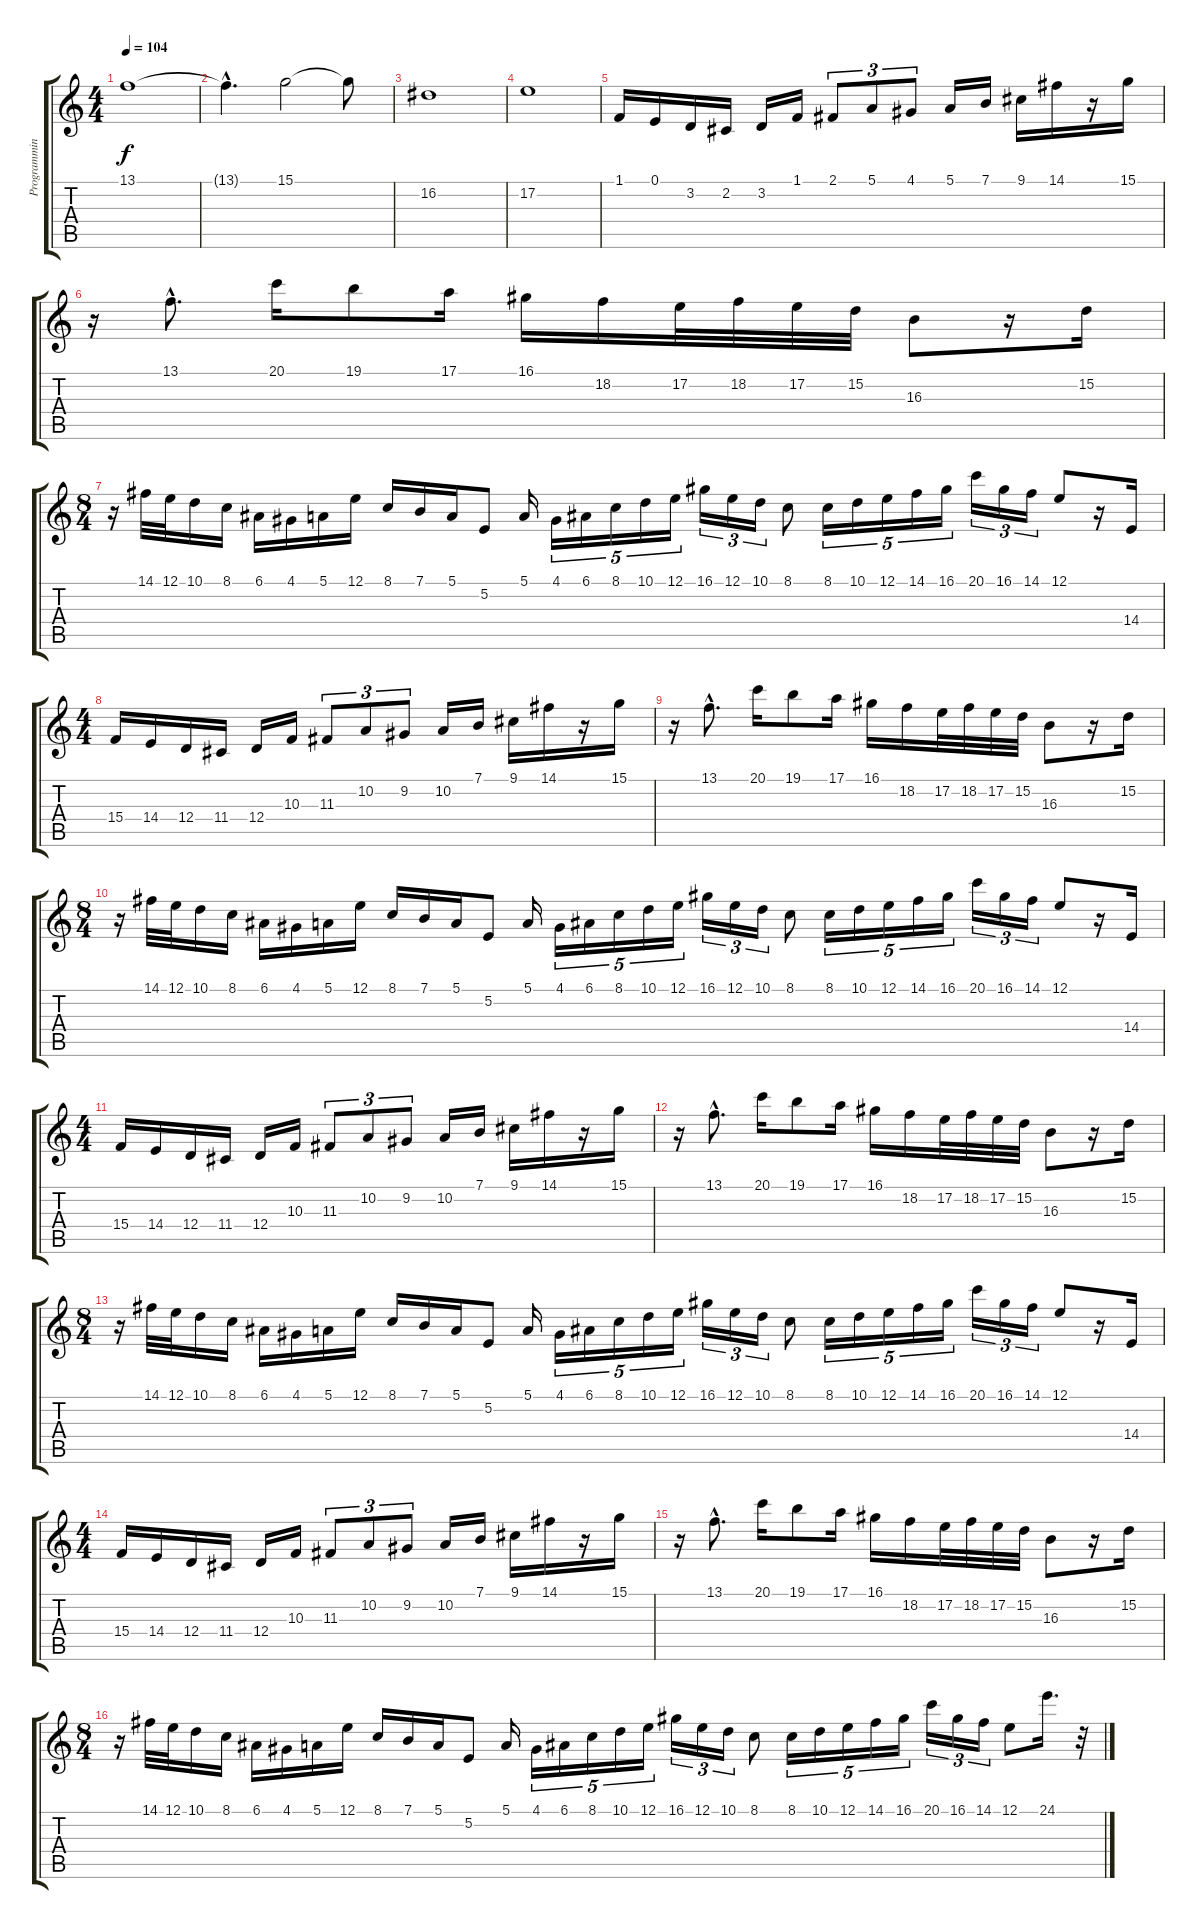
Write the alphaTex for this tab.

\track ("Programming" "Programmin") {instrument vibraphone}
\staff {score tabs}
\tuning (E4 B3 G3 D3 A2 E2) {hide}
\ts (4 4)
\tempo 104
\clef g2
\ks c
13.1.1{dy f volume 7 instrument stringensemble1} |
13.1{hac t}.4{d} 15.1.2 15.1{t}.8 |
16.2.1 |
17.2.1 |
1.1.16{balance 14 instrument electricpiano2} 0.1.16 3.2.16 2.2.16 3.2.16 1.1.16 2.1.8{tu (3 2)} 5.1.8{tu (3 2)} 4.1.8{tu (3 2)} 5.1.16 7.1.16 9.1.16 14.1.16 r.16 15.1.16 |
r.16 13.1{hac}.8{d} 20.1.16 19.1.8 17.1.16 16.1.16 18.2.16 17.2.32 18.2.32 17.2.32 15.2.32 16.3.8 r.16 15.2.16 |
\ts (8 4)
r.16 14.1.32 12.1.32 10.1.16 8.1.16 6.1.16 4.1.16 5.1.16 12.1.16 8.1.16 7.1.16 5.1.16 5.2.8 5.1.16 4.1.16{tu (5 4)} 6.1.16{tu (5 4)} 8.1.16{tu (5 4)} 10.1.16{tu (5 4)} 12.1.16{tu (5 4)} 16.1.16{tu (3 2)} 12.1.16{tu (3 2)} 10.1.16{tu (3 2)} 8.1.8 8.1.16{tu (5 4)} 10.1.16{tu (5 4)} 12.1.16{tu (5 4)} 14.1.16{tu (5 4)} 16.1.16{tu (5 4)} 20.1.16{tu (3 2)} 16.1.16{tu (3 2)} 14.1.16{tu (3 2)} 12.1.8 r.16 14.4.16 |
\ts (4 4)
15.4.16 14.4.16 12.4.16 11.4.16 12.4.16 10.3.16 11.3.8{tu (3 2)} 10.2.8{tu (3 2)} 9.2.8{tu (3 2)} 10.2.16 7.1.16 9.1.16 14.1.16 r.16 15.1.16 |
r.16 13.1{hac}.8{d} 20.1.16 19.1.8 17.1.16 16.1.16 18.2.16 17.2.32 18.2.32 17.2.32 15.2.32 16.3.8 r.16 15.2.16 |
\ts (8 4)
r.16 14.1.32 12.1.32 10.1.16 8.1.16 6.1.16 4.1.16 5.1.16 12.1.16 8.1.16 7.1.16 5.1.16 5.2.8 5.1.16 4.1.16{tu (5 4)} 6.1.16{tu (5 4)} 8.1.16{tu (5 4)} 10.1.16{tu (5 4)} 12.1.16{tu (5 4)} 16.1.16{tu (3 2)} 12.1.16{tu (3 2)} 10.1.16{tu (3 2)} 8.1.8 8.1.16{tu (5 4)} 10.1.16{tu (5 4)} 12.1.16{tu (5 4)} 14.1.16{tu (5 4)} 16.1.16{tu (5 4)} 20.1.16{tu (3 2)} 16.1.16{tu (3 2)} 14.1.16{tu (3 2)} 12.1.8 r.16 14.4.16 |
\ts (4 4)
15.4.16 14.4.16 12.4.16 11.4.16 12.4.16 10.3.16 11.3.8{tu (3 2)} 10.2.8{tu (3 2)} 9.2.8{tu (3 2)} 10.2.16 7.1.16 9.1.16 14.1.16 r.16 15.1.16 |
r.16 13.1{hac}.8{d} 20.1.16 19.1.8 17.1.16 16.1.16 18.2.16 17.2.32 18.2.32 17.2.32 15.2.32 16.3.8 r.16 15.2.16 |
\ts (8 4)
r.16 14.1.32 12.1.32 10.1.16 8.1.16 6.1.16 4.1.16 5.1.16 12.1.16 8.1.16 7.1.16 5.1.16 5.2.8 5.1.16 4.1.16{tu (5 4)} 6.1.16{tu (5 4)} 8.1.16{tu (5 4)} 10.1.16{tu (5 4)} 12.1.16{tu (5 4)} 16.1.16{tu (3 2)} 12.1.16{tu (3 2)} 10.1.16{tu (3 2)} 8.1.8 8.1.16{tu (5 4)} 10.1.16{tu (5 4)} 12.1.16{tu (5 4)} 14.1.16{tu (5 4)} 16.1.16{tu (5 4)} 20.1.16{tu (3 2)} 16.1.16{tu (3 2)} 14.1.16{tu (3 2)} 12.1.8 r.16 14.4.16 |
\ts (4 4)
15.4.16 14.4.16 12.4.16 11.4.16 12.4.16 10.3.16 11.3.8{tu (3 2)} 10.2.8{tu (3 2)} 9.2.8{tu (3 2)} 10.2.16 7.1.16 9.1.16 14.1.16 r.16 15.1.16 |
r.16 13.1{hac}.8{d} 20.1.16 19.1.8 17.1.16 16.1.16 18.2.16 17.2.32 18.2.32 17.2.32 15.2.32 16.3.8 r.16 15.2.16 |
\ts (8 4)
r.16 14.1.32 12.1.32 10.1.16 8.1.16 6.1.16 4.1.16 5.1.16 12.1.16 8.1.16 7.1.16 5.1.16 5.2.8 5.1.16 4.1.16{tu (5 4)} 6.1.16{tu (5 4)} 8.1.16{tu (5 4)} 10.1.16{tu (5 4)} 12.1.16{tu (5 4)} 16.1.16{tu (3 2)} 12.1.16{tu (3 2)} 10.1.16{tu (3 2)} 8.1.8 8.1.16{tu (5 4)} 10.1.16{tu (5 4)} 12.1.16{tu (5 4)} 14.1.16{tu (5 4)} 16.1.16{tu (5 4)} 20.1.16{tu (3 2)} 16.1.16{tu (3 2)} 14.1.16{tu (3 2)} 12.1.8 24.1.16{d} r.32
